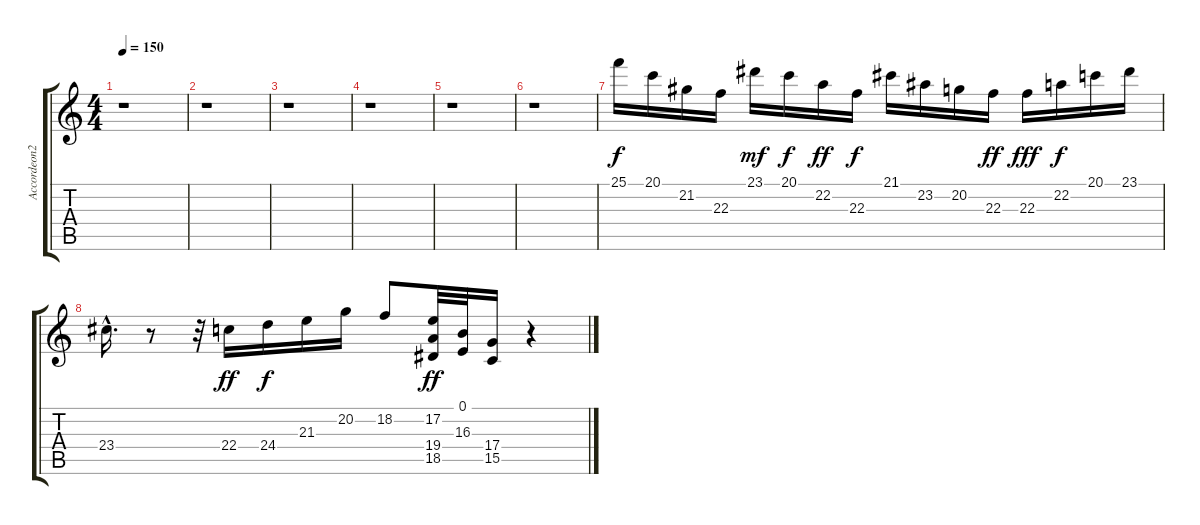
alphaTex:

\track ("Accordeon2" "Accordeon2") {instrument accordion}
\staff {score tabs}
\tuning (E4 B3 G3 D3 A2 E2) {hide}
\ts (4 4)
\tempo 150
\clef g2
\ks c
r.1{dy f} |
r.1 |
r.1 |
r.1 |
r.1 |
r.1 |
25.1.16 20.1.16 21.2.16 22.3.16 23.1.16{dy mf} 20.1.16{dy f} 22.2.16{dy ff} 22.3.16{dy f} 21.1.16 23.2.16 20.2.16 22.3.16{dy ff} 22.3.16{dy fff} 22.2.16{dy f} 20.1.16 23.1.16 |
23.4{hac}.16{d} r.8 r.32 22.4.16{dy ff} 24.4.16{dy f} 21.3.16 20.2.16 18.2.8 (17.2 19.4 18.5).32{dy ff} (0.1 16.3).32 (17.4 15.5).16 r.4
